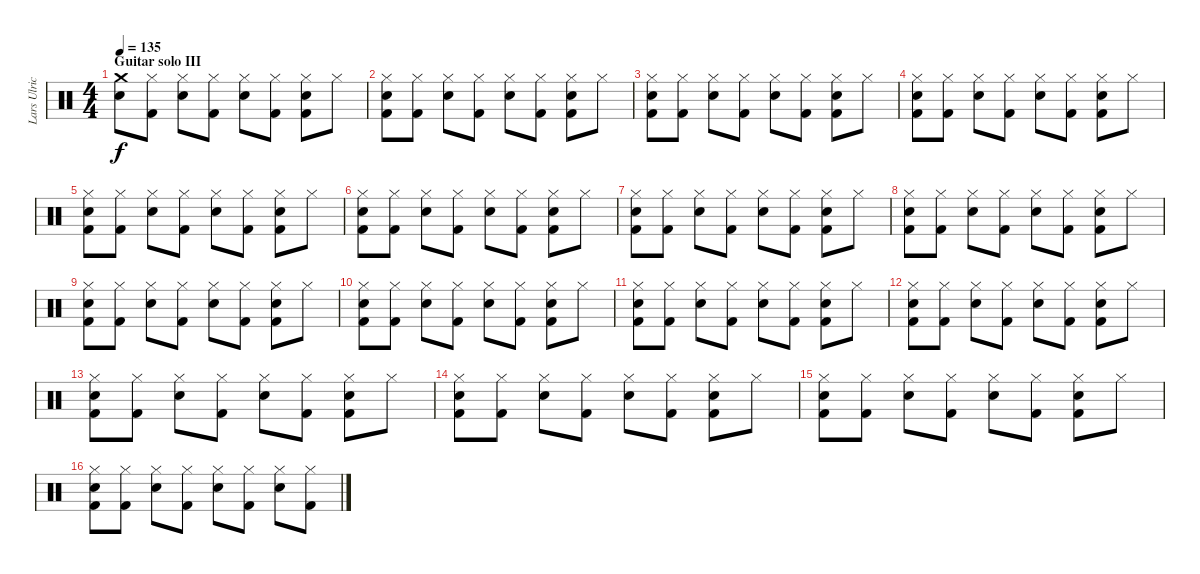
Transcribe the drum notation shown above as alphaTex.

\track ("Lars Ulrich (Drums)" "Lars Ulric") {instrument percussion}
\staff {score}
\articulation defaults
\ts (4 4)
\section ("" "Guitar solo III")
\tempo 135
\clef neutral
\ks c
("Crash medium (hit)" "Snare (hit) 2").8{dy f} ("Kick (hit) 2" "Hi-Hat (closed)").8 ("Snare (hit) 2" "Hi-Hat (closed)").8 ("Kick (hit) 2" "Hi-Hat (closed)").8 ("Hi-Hat (closed)" "Snare (hit) 2").8 ("Hi-Hat (closed)" "Kick (hit) 2").8 ("Snare (hit) 2" "Hi-Hat (closed)" "Kick (hit) 2").8 "Hi-Hat (closed)".8 |
("Kick (hit) 2" "Snare (hit) 2" "Hi-Hat (closed)").8 ("Hi-Hat (closed)" "Kick (hit) 2").8 ("Snare (hit) 2" "Hi-Hat (closed)").8 ("Kick (hit) 2" "Hi-Hat (closed)").8 ("Hi-Hat (closed)" "Snare (hit) 2").8 ("Kick (hit) 2" "Hi-Hat (closed)").8 ("Kick (hit) 2" "Hi-Hat (closed)" "Snare (hit) 2").8 "Hi-Hat (closed)".8 |
("Kick (hit) 2" "Snare (hit) 2" "Hi-Hat (closed)").8 ("Hi-Hat (closed)" "Kick (hit) 2").8 ("Snare (hit) 2" "Hi-Hat (closed)").8 ("Kick (hit) 2" "Hi-Hat (closed)").8 ("Hi-Hat (closed)" "Snare (hit) 2").8 ("Kick (hit) 2" "Hi-Hat (closed)").8 ("Kick (hit) 2" "Hi-Hat (closed)" "Snare (hit) 2").8 "Hi-Hat (closed)".8 |
("Kick (hit) 2" "Snare (hit) 2" "Hi-Hat (closed)").8 ("Hi-Hat (closed)" "Kick (hit) 2").8 ("Snare (hit) 2" "Hi-Hat (closed)").8 ("Kick (hit) 2" "Hi-Hat (closed)").8 ("Hi-Hat (closed)" "Snare (hit) 2").8 ("Kick (hit) 2" "Hi-Hat (closed)").8 ("Kick (hit) 2" "Hi-Hat (closed)" "Snare (hit) 2").8 "Hi-Hat (closed)".8 |
("Kick (hit) 2" "Snare (hit) 2" "Hi-Hat (closed)").8 ("Hi-Hat (closed)" "Kick (hit) 2").8 ("Snare (hit) 2" "Hi-Hat (closed)").8 ("Kick (hit) 2" "Hi-Hat (closed)").8 ("Hi-Hat (closed)" "Snare (hit) 2").8 ("Kick (hit) 2" "Hi-Hat (closed)").8 ("Kick (hit) 2" "Hi-Hat (closed)" "Snare (hit) 2").8 "Hi-Hat (closed)".8 |
("Kick (hit) 2" "Snare (hit) 2" "Hi-Hat (closed)").8 ("Hi-Hat (closed)" "Kick (hit) 2").8 ("Snare (hit) 2" "Hi-Hat (closed)").8 ("Kick (hit) 2" "Hi-Hat (closed)").8 ("Hi-Hat (closed)" "Snare (hit) 2").8 ("Kick (hit) 2" "Hi-Hat (closed)").8 ("Kick (hit) 2" "Hi-Hat (closed)" "Snare (hit) 2").8 "Hi-Hat (closed)".8 |
("Kick (hit) 2" "Snare (hit) 2" "Hi-Hat (closed)").8 ("Hi-Hat (closed)" "Kick (hit) 2").8 ("Snare (hit) 2" "Hi-Hat (closed)").8 ("Kick (hit) 2" "Hi-Hat (closed)").8 ("Hi-Hat (closed)" "Snare (hit) 2").8 ("Kick (hit) 2" "Hi-Hat (closed)").8 ("Kick (hit) 2" "Hi-Hat (closed)" "Snare (hit) 2").8 "Hi-Hat (closed)".8 |
("Kick (hit) 2" "Snare (hit) 2" "Hi-Hat (closed)").8 ("Hi-Hat (closed)" "Kick (hit) 2").8 ("Snare (hit) 2" "Hi-Hat (closed)").8 ("Kick (hit) 2" "Hi-Hat (closed)").8 ("Hi-Hat (closed)" "Snare (hit) 2").8 ("Kick (hit) 2" "Hi-Hat (closed)").8 ("Kick (hit) 2" "Hi-Hat (closed)" "Snare (hit) 2").8 "Hi-Hat (closed)".8 |
("Kick (hit) 2" "Snare (hit) 2" "Hi-Hat (closed)").8 ("Hi-Hat (closed)" "Kick (hit) 2").8 ("Snare (hit) 2" "Hi-Hat (closed)").8 ("Kick (hit) 2" "Hi-Hat (closed)").8 ("Hi-Hat (closed)" "Snare (hit) 2").8 ("Kick (hit) 2" "Hi-Hat (closed)").8 ("Kick (hit) 2" "Hi-Hat (closed)" "Snare (hit) 2").8 "Hi-Hat (closed)".8 |
("Kick (hit) 2" "Snare (hit) 2" "Hi-Hat (closed)").8 ("Hi-Hat (closed)" "Kick (hit) 2").8 ("Snare (hit) 2" "Hi-Hat (closed)").8 ("Kick (hit) 2" "Hi-Hat (closed)").8 ("Hi-Hat (closed)" "Snare (hit) 2").8 ("Kick (hit) 2" "Hi-Hat (closed)").8 ("Kick (hit) 2" "Hi-Hat (closed)" "Snare (hit) 2").8 "Hi-Hat (closed)".8 |
("Kick (hit) 2" "Snare (hit) 2" "Hi-Hat (closed)").8 ("Hi-Hat (closed)" "Kick (hit) 2").8 ("Snare (hit) 2" "Hi-Hat (closed)").8 ("Kick (hit) 2" "Hi-Hat (closed)").8 ("Hi-Hat (closed)" "Snare (hit) 2").8 ("Kick (hit) 2" "Hi-Hat (closed)").8 ("Kick (hit) 2" "Hi-Hat (closed)" "Snare (hit) 2").8 "Hi-Hat (closed)".8 |
("Kick (hit) 2" "Snare (hit) 2" "Hi-Hat (closed)").8 ("Hi-Hat (closed)" "Kick (hit) 2").8 ("Snare (hit) 2" "Hi-Hat (closed)").8 ("Kick (hit) 2" "Hi-Hat (closed)").8 ("Hi-Hat (closed)" "Snare (hit) 2").8 ("Kick (hit) 2" "Hi-Hat (closed)").8 ("Kick (hit) 2" "Hi-Hat (closed)" "Snare (hit) 2").8 "Hi-Hat (closed)".8 |
("Kick (hit) 2" "Snare (hit) 2" "Hi-Hat (closed)").8 ("Hi-Hat (closed)" "Kick (hit) 2").8 ("Snare (hit) 2" "Hi-Hat (closed)").8 ("Kick (hit) 2" "Hi-Hat (closed)").8 ("Hi-Hat (closed)" "Snare (hit) 2").8 ("Kick (hit) 2" "Hi-Hat (closed)").8 ("Kick (hit) 2" "Hi-Hat (closed)" "Snare (hit) 2").8 "Hi-Hat (closed)".8 |
("Kick (hit) 2" "Snare (hit) 2" "Hi-Hat (closed)").8 ("Hi-Hat (closed)" "Kick (hit) 2").8 ("Snare (hit) 2" "Hi-Hat (closed)").8 ("Kick (hit) 2" "Hi-Hat (closed)").8 ("Hi-Hat (closed)" "Snare (hit) 2").8 ("Kick (hit) 2" "Hi-Hat (closed)").8 ("Kick (hit) 2" "Hi-Hat (closed)" "Snare (hit) 2").8 "Hi-Hat (closed)".8 |
("Kick (hit) 2" "Snare (hit) 2" "Hi-Hat (closed)").8 ("Hi-Hat (closed)" "Kick (hit) 2").8 ("Snare (hit) 2" "Hi-Hat (closed)").8 ("Kick (hit) 2" "Hi-Hat (closed)").8 ("Hi-Hat (closed)" "Snare (hit) 2").8 ("Kick (hit) 2" "Hi-Hat (closed)").8 ("Kick (hit) 2" "Hi-Hat (closed)" "Snare (hit) 2").8 "Hi-Hat (closed)".8 |
("Kick (hit) 2" "Snare (hit) 2" "Hi-Hat (closed)").8 ("Hi-Hat (closed)" "Kick (hit) 2").8 ("Snare (hit) 2" "Hi-Hat (closed)").8 ("Kick (hit) 2" "Hi-Hat (closed)").8 ("Hi-Hat (closed)" "Snare (hit) 2").8 ("Kick (hit) 2" "Hi-Hat (closed)").8 ("Hi-Hat (closed)" "Snare (hit) 2").8 ("Kick (hit) 2" "Hi-Hat (closed)").8
